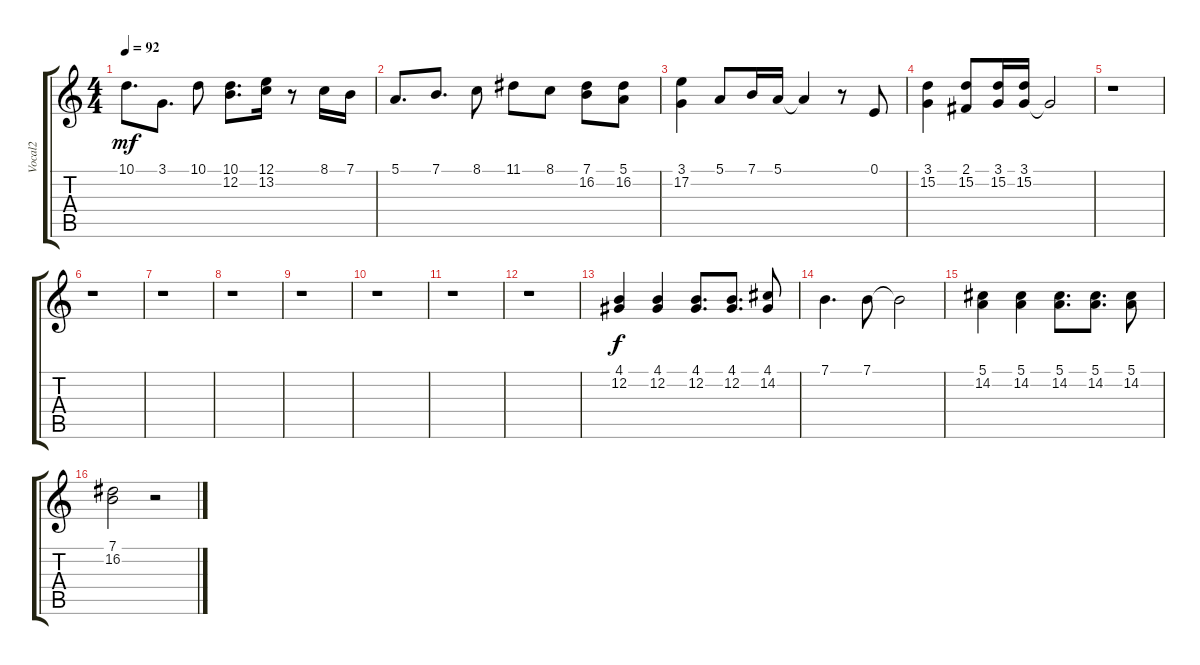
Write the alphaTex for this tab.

\track ("Vocal2" "Vocal2") {instrument choiraahs}
\staff {score tabs}
\tuning (E4 B3 G3 D3 A2 E2) {hide}
\ts (4 4)
\tempo 92
\clef g2
\ks c
10.1.8{d dy mf} 3.1.8{d} 10.1.8 (10.1 12.2).8{d} (12.1 13.2).16 r.8 8.1.16 7.1.16 |
5.1.8{d} 7.1.8{d} 8.1.8 11.1.8 8.1.8 (7.1 16.2).8 (5.1 16.2).8 |
(3.1 17.2).4 5.1.8 7.1.16 5.1.16 5.1{t}.4 r.8 0.1.8 |
(3.1 15.2).4 (2.1 15.2).8 (3.1 15.2).16 (3.1 15.2).16 3.1{t}.2 |
r.1 |
r.1 |
r.1 |
r.1 |
r.1 |
r.1 |
r.1 |
r.1 |
(4.1 12.2).4{dy f} (4.1 12.2).4 (4.1 12.2).8{d} (4.1 12.2).8{d} (4.1 14.2).8 |
7.1.4{d} 7.1.8 7.1{t}.2 |
(5.1 14.2).4 (5.1 14.2).4 (5.1 14.2).8{d} (5.1 14.2).8{d} (5.1 14.2).8 |
(7.1 16.2).2 r.2
